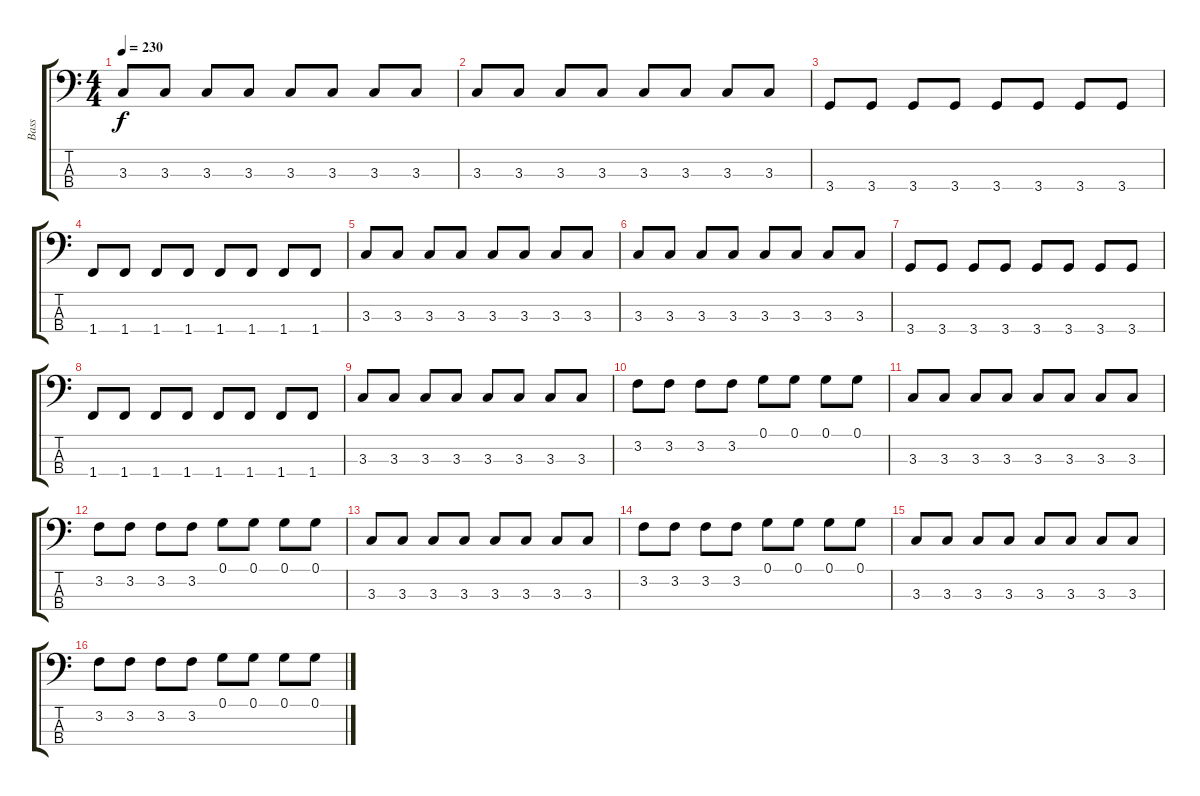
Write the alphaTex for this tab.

\track ("Bass" "Bass") {instrument electricbasspick}
\staff {score tabs}
\tuning (G2 D2 A1 E1) {hide}
\ts (4 4)
\tempo 230
\clef f4
\ks c
3.3.8{dy f} 3.3.8 3.3.8 3.3.8 3.3.8 3.3.8 3.3.8 3.3.8 |
3.3.8 3.3.8 3.3.8 3.3.8 3.3.8 3.3.8 3.3.8 3.3.8 |
3.4.8 3.4.8 3.4.8 3.4.8 3.4.8 3.4.8 3.4.8 3.4.8 |
1.4.8 1.4.8 1.4.8 1.4.8 1.4.8 1.4.8 1.4.8 1.4.8 |
3.3.8 3.3.8 3.3.8 3.3.8 3.3.8 3.3.8 3.3.8 3.3.8 |
3.3.8 3.3.8 3.3.8 3.3.8 3.3.8 3.3.8 3.3.8 3.3.8 |
3.4.8 3.4.8 3.4.8 3.4.8 3.4.8 3.4.8 3.4.8 3.4.8 |
1.4.8 1.4.8 1.4.8 1.4.8 1.4.8 1.4.8 1.4.8 1.4.8 |
3.3.8 3.3.8 3.3.8 3.3.8 3.3.8 3.3.8 3.3.8 3.3.8 |
3.2.8 3.2.8 3.2.8 3.2.8 0.1.8 0.1.8 0.1.8 0.1.8 |
3.3.8 3.3.8 3.3.8 3.3.8 3.3.8 3.3.8 3.3.8 3.3.8 |
3.2.8 3.2.8 3.2.8 3.2.8 0.1.8 0.1.8 0.1.8 0.1.8 |
3.3.8 3.3.8 3.3.8 3.3.8 3.3.8 3.3.8 3.3.8 3.3.8 |
3.2.8 3.2.8 3.2.8 3.2.8 0.1.8 0.1.8 0.1.8 0.1.8 |
3.3.8 3.3.8 3.3.8 3.3.8 3.3.8 3.3.8 3.3.8 3.3.8 |
3.2.8 3.2.8 3.2.8 3.2.8 0.1.8 0.1.8 0.1.8 0.1.8
